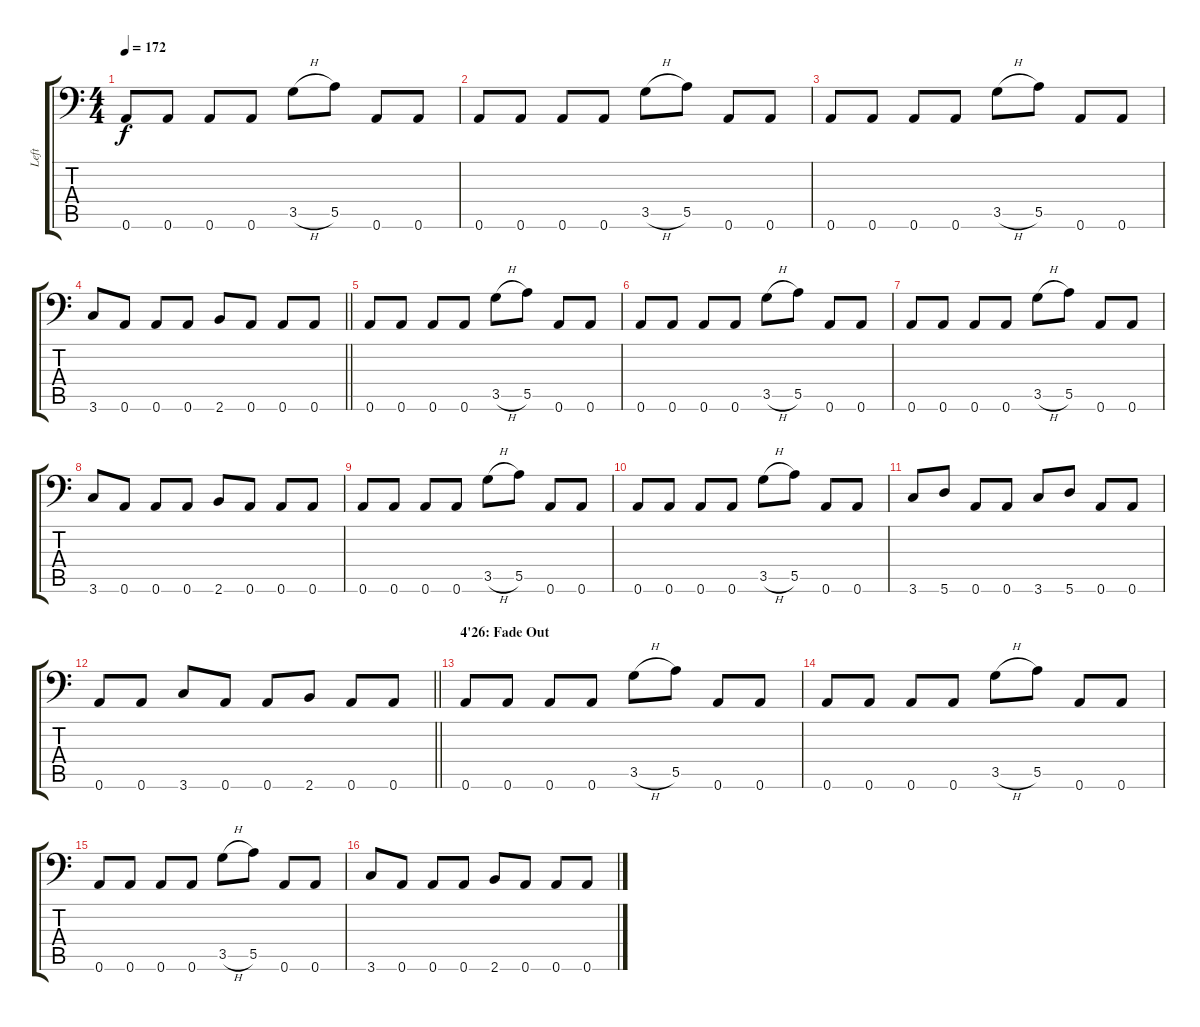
\track ("Left" "Left") {instrument distortionguitar}
\staff {score tabs}
\tuning (B3 Gb3 D3 A2 E2 A1) {hide}
\ts (4 4)
\tempo 172
\clef f4
\ks c
0.6.8{dy f} 0.6.8 0.6.8 0.6.8 3.5{h}.8 5.5.8 0.6.8 0.6.8 |
0.6.8 0.6.8 0.6.8 0.6.8 3.5{h}.8 5.5.8 0.6.8 0.6.8 |
0.6.8 0.6.8 0.6.8 0.6.8 3.5{h}.8 5.5.8 0.6.8 0.6.8 |
\barLineRight lightlight
3.6.8 0.6.8 0.6.8 0.6.8 2.6.8 0.6.8 0.6.8 0.6.8 |
0.6.8 0.6.8 0.6.8 0.6.8 3.5{h}.8 5.5.8 0.6.8 0.6.8 |
0.6.8 0.6.8 0.6.8 0.6.8 3.5{h}.8 5.5.8 0.6.8 0.6.8 |
0.6.8 0.6.8 0.6.8 0.6.8 3.5{h}.8 5.5.8 0.6.8 0.6.8 |
3.6.8 0.6.8 0.6.8 0.6.8 2.6.8 0.6.8 0.6.8 0.6.8 |
0.6.8 0.6.8 0.6.8 0.6.8 3.5{h}.8 5.5.8 0.6.8 0.6.8 |
0.6.8 0.6.8 0.6.8 0.6.8 3.5{h}.8 5.5.8 0.6.8 0.6.8 |
3.6.8 5.6.8 0.6.8 0.6.8 3.6.8 5.6.8 0.6.8 0.6.8 |
\barLineRight lightlight
0.6.8 0.6.8 3.6.8 0.6.8 0.6.8 2.6.8 0.6.8 0.6.8 |
\section ("" "4'26: Fade Out")
0.6.8{volume 8} 0.6.8 0.6.8 0.6.8 3.5{h}.8 5.5.8 0.6.8 0.6.8 |
0.6.8 0.6.8 0.6.8 0.6.8 3.5{h}.8 5.5.8 0.6.8 0.6.8 |
0.6.8 0.6.8 0.6.8 0.6.8 3.5{h}.8 5.5.8 0.6.8 0.6.8 |
3.6.8 0.6.8 0.6.8 0.6.8 2.6.8 0.6.8 0.6.8 0.6.8
